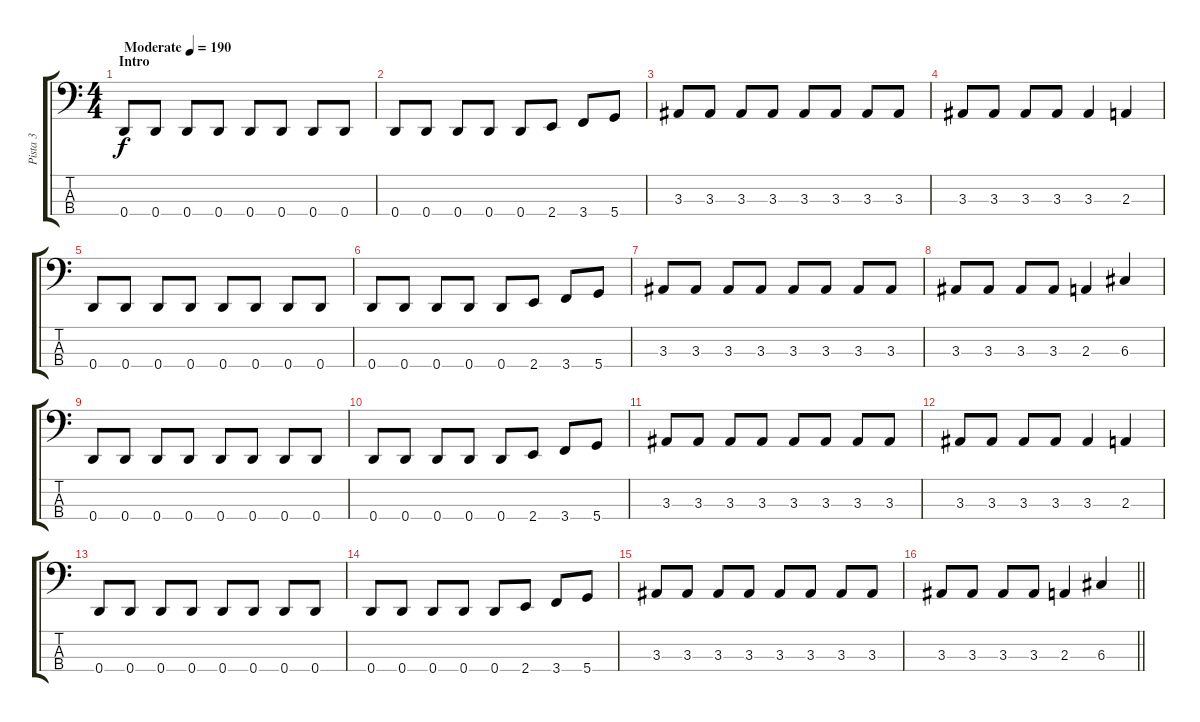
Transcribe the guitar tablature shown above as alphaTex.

\track ("Pista 3" "Pista 3") {instrument electricbassfinger}
\staff {score tabs}
\tuning (F2 C2 G1 D1) {hide}
\ts (4 4)
\section ("" "Intro")
\tempo (190 "Moderate")
\clef f4
\ks c
0.4.8{dy f instrument electricbassfinger} 0.4.8 0.4.8 0.4.8 0.4.8 0.4.8 0.4.8 0.4.8 |
0.4.8 0.4.8 0.4.8 0.4.8 0.4.8 2.4.8 3.4.8 5.4.8 |
3.3.8 3.3.8 3.3.8 3.3.8 3.3.8 3.3.8 3.3.8 3.3.8 |
3.3.8 3.3.8 3.3.8 3.3.8 3.3.4 2.3.4 |
0.4.8 0.4.8 0.4.8 0.4.8 0.4.8 0.4.8 0.4.8 0.4.8 |
0.4.8 0.4.8 0.4.8 0.4.8 0.4.8 2.4.8 3.4.8 5.4.8 |
3.3.8 3.3.8 3.3.8 3.3.8 3.3.8 3.3.8 3.3.8 3.3.8 |
3.3.8 3.3.8 3.3.8 3.3.8 2.3.4 6.3.4 |
0.4.8 0.4.8 0.4.8 0.4.8 0.4.8 0.4.8 0.4.8 0.4.8 |
0.4.8 0.4.8 0.4.8 0.4.8 0.4.8 2.4.8 3.4.8 5.4.8 |
3.3.8 3.3.8 3.3.8 3.3.8 3.3.8 3.3.8 3.3.8 3.3.8 |
3.3.8 3.3.8 3.3.8 3.3.8 3.3.4 2.3.4 |
0.4.8 0.4.8 0.4.8 0.4.8 0.4.8 0.4.8 0.4.8 0.4.8 |
0.4.8 0.4.8 0.4.8 0.4.8 0.4.8 2.4.8 3.4.8 5.4.8 |
3.3.8 3.3.8 3.3.8 3.3.8 3.3.8 3.3.8 3.3.8 3.3.8 |
\barLineRight lightlight
3.3.8 3.3.8 3.3.8 3.3.8 2.3.4 6.3.4
